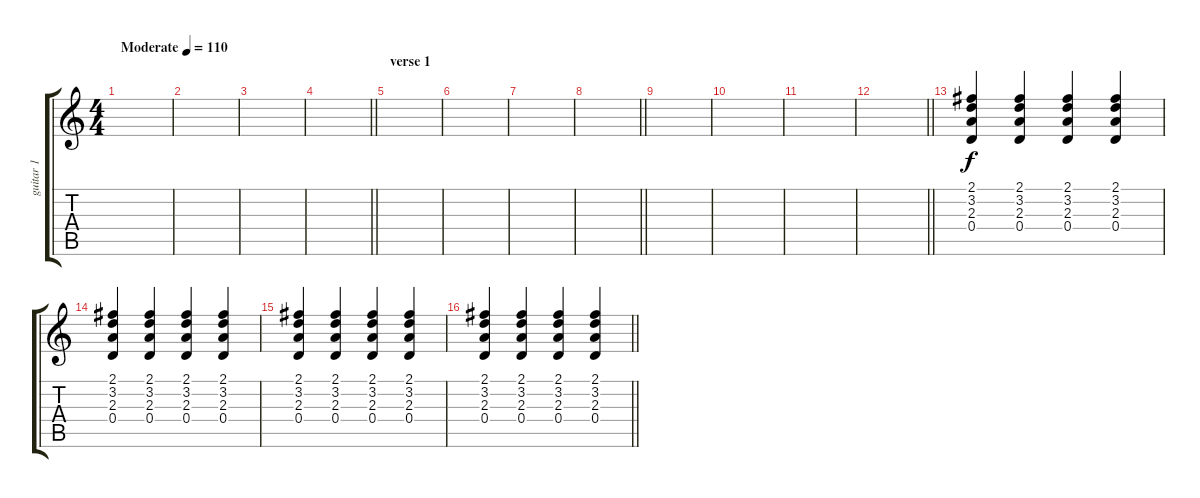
\track ("guitar 1" "guitar 1") {instrument electricguitarclean}
\staff {score tabs}
\tuning (E4 B3 G3 D3 A2 E2) {hide}
\ts (4 4)
\tempo (110 "Moderate")
\clef g2
\ks c
|
|
|
\barLineRight lightlight
|
\section ("" "verse 1")
|
|
|
\barLineRight lightlight
|
|
|
|
\barLineRight lightlight
|
(2.1 3.2 2.3 0.4).4 (2.1 3.2 2.3 0.4).4 (2.1 3.2 2.3 0.4).4 (2.1 3.2 2.3 0.4).4 |
(2.1 3.2 2.3 0.4).4 (2.1 3.2 2.3 0.4).4 (2.1 3.2 2.3 0.4).4 (2.1 3.2 2.3 0.4).4 |
(2.1 3.2 2.3 0.4).4 (2.1 3.2 2.3 0.4).4 (2.1 3.2 2.3 0.4).4 (2.1 3.2 2.3 0.4).4 |
\barLineRight lightlight
(2.1 3.2 2.3 0.4).4 (2.1 3.2 2.3 0.4).4 (2.1 3.2 2.3 0.4).4 (2.1 3.2 2.3 0.4).4
